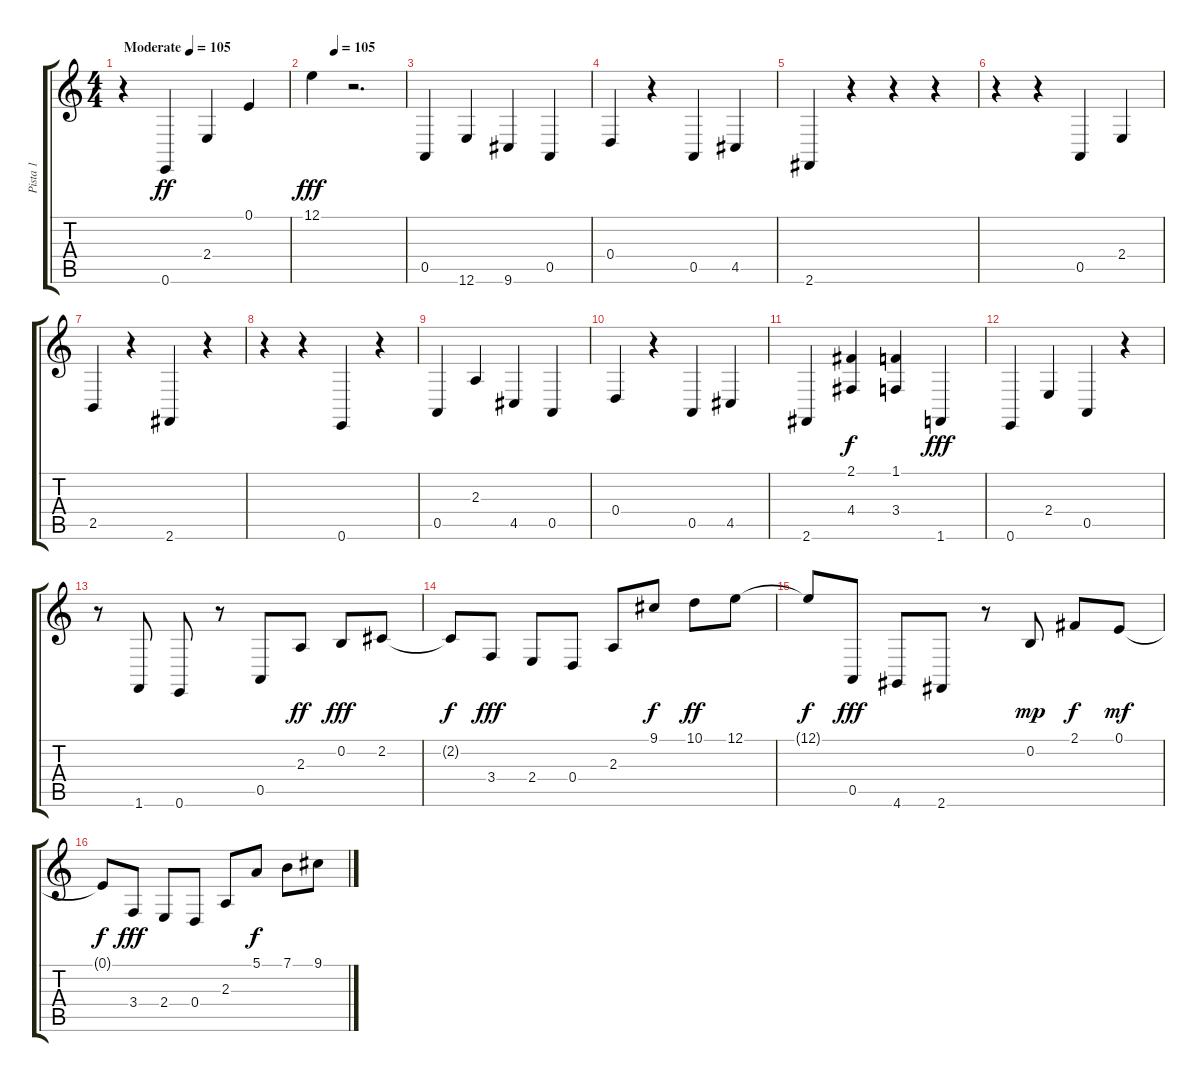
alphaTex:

\track ("Pista 1" "Pista 1") {instrument pizzicatostrings}
\staff {score tabs}
\tuning (E4 B3 G3 D3 A2 E2) {hide}
\ts (4 4)
\tempo (105 "Moderate")
\tempo 110
\tempo (105 "Moderate")
\clef g2
\ks c
r.4{dy ff instrument pizzicatostrings} 0.6.4 2.4.4 0.1.4 |
\tempo (105 0.25)
12.1.4{dy fff} r.2{d} |
0.5.4 12.6.4 9.6.4 0.5.4 |
0.4.4 r.4 0.5.4 4.5.4 |
2.6.4 r.4 r.4 r.4 |
r.4 r.4 0.5.4 2.4.4 |
2.5.4 r.4 2.6.4 r.4 |
r.4 r.4 0.6.4 r.4 |
0.5.4 2.3.4 4.5.4 0.5.4 |
0.4.4 r.4 0.5.4 4.5.4 |
2.6.4 (2.1 4.4).4{dy f} (1.1 3.4).4 1.6.4{dy fff} |
0.6.4 2.4.4 0.5.4 r.4 |
r.8 1.6.8 0.6.8 r.8 0.5.8 2.3.8{dy ff} 0.2.8{dy fff} 2.2.8 |
2.2{t}.8{dy f} 3.4.8{dy fff} 2.4.8 0.4.8 2.3.8 9.1.8{dy f} 10.1.8{dy ff} 12.1.8 |
12.1{t}.8{dy f} 0.5.8{dy fff} 4.6.8 2.6.8 r.8 0.2.8{dy mp} 2.1.8{dy f} 0.1.8{dy mf} |
0.1{t}.8{dy f} 3.4.8{dy fff} 2.4.8 0.4.8 2.3.8 5.1.8{dy f} 7.1.8 9.1.8
